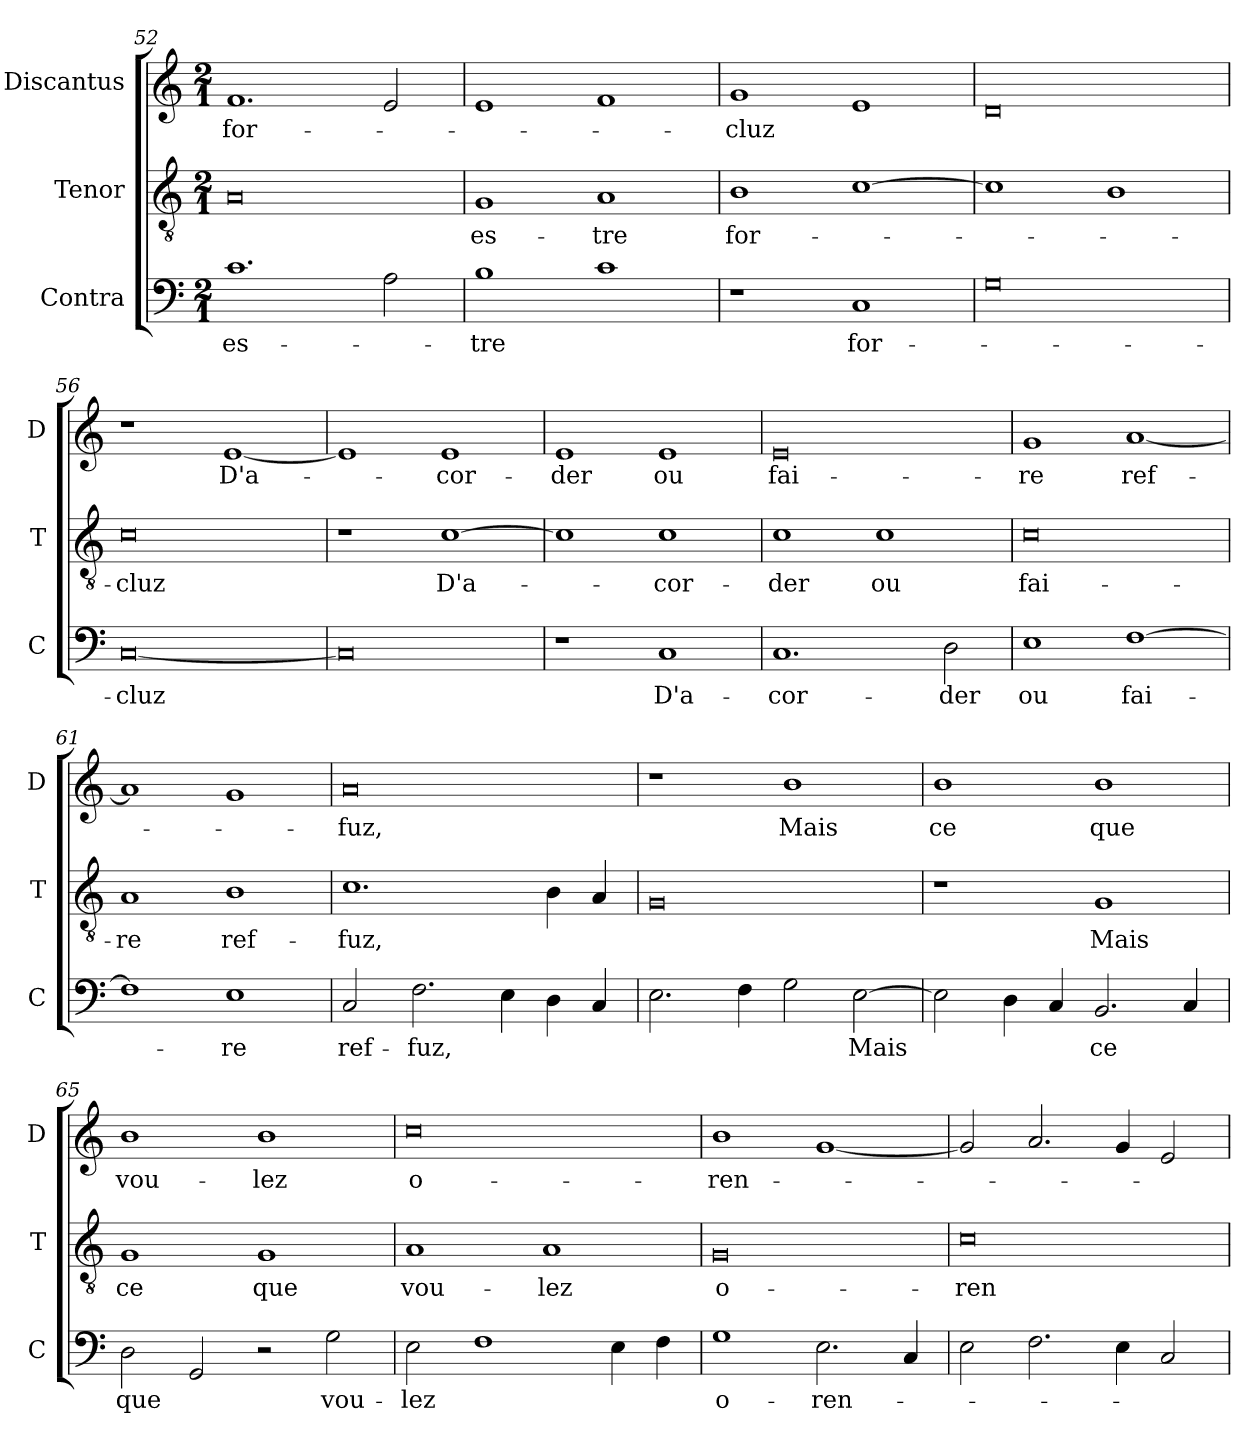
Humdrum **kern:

**kern	**text	**kern	**text	**kern	**text
*part3	*part3	*part2	*part2	*part1	*part1
*staff3	*staff3	*staff2	*staff2	*staff1	*staff1
*I"Contra	*	*I"Tenor	*	*I"Discantus	*
*I'C	*	*I'T	*	*I'D	*
*clefF4	*	*clefGv2	*	*clefG2	*
*k[]	*	*k[]	*	*k[]	*
*M2/1	*	*M2/1	*	*M2/1	*
=52	=52	=52	=52	=52	=52
1.c	es-	0A	.	1.f	for-
2A	.	.	.	2e	.
=53	=53	=53	=53	=53	=53
1B	-tre	1G	es-	1e	.
1c	.	1A	-tre	1f	.
=54	=54	=54	=54	=54	=54
1r	.	1B	for-	1g	-cluz
1C	for-	[1c	.	1e	.
=55	=55	=55	=55	=55	=55
0G	.	1c]	.	0d	.
.	.	1B	.	.	.
=56	=56	=56	=56	=56	=56
[0C	-cluz	0c	-cluz	1r	.
.	.	.	.	[1e	D'a-
=57	=57	=57	=57	=57	=57
0C]	.	1r	.	1e]	.
.	.	[1c	D'a-	1e	-cor-
=58	=58	=58	=58	=58	=58
1r	.	1c]	.	1e	-der
1C	D'a-	1c	-cor-	1e	ou
=59	=59	=59	=59	=59	=59
1.C	-cor-	1c	-der	0e	fai-
.	.	1c	ou	.	.
2D	-der	.	.	.	.
=60	=60	=60	=60	=60	=60
1E	ou	0c	fai-	1g	-re
[1F	fai-	.	.	[1a	ref-
=61	=61	=61	=61	=61	=61
1F]	.	1A	-re	1a]	.
1E	-re	1B	ref-	1g	.
=62	=62	=62	=62	=62	=62
2C	ref-	1.c	-fuz,	0a	-fuz,
2.F	-fuz,	.	.	.	.
4E	.	.	.	.	.
4D	.	4B	.	.	.
4C	.	4A	.	.	.
=63	=63	=63	=63	=63	=63
2.E	.	0G	.	1r	.
4F	.	.	.	.	.
2G	.	.	.	1b	Mais
[2E	Mais	.	.	.	.
=64	=64	=64	=64	=64	=64
2E]	.	1r	.	1b	ce
4D	.	.	.	.	.
4C	.	.	.	.	.
2.BB	ce	1G	Mais	1b	que
4C	.	.	.	.	.
=65	=65	=65	=65	=65	=65
2D	que	1G	ce	1b	vou-
2GG	.	.	.	.	.
2r	.	1G	que	1b	-lez
2G	vou-	.	.	.	.
=66	=66	=66	=66	=66	=66
2E	-lez	1A	vou-	0cc	o-
1F	.	.	.	.	.
.	.	1A	-lez	.	.
4E	.	.	.	.	.
4F	.	.	.	.	.
=67	=67	=67	=67	=67	=67
1G	o-	0G	o-	1b	-ren-
2.E	-ren-	.	.	[1g	.
4C	.	.	.	.	.
=68	=68	=68	=68	=68	=68
2E	.	0c	-ren-	2g]	.
2.F	.	.	.	2.a	.
4E	.	.	.	4g	.
2C	.	.	.	2e	.
=	=	=	=	=	=
*-	*-	*-	*-	*-	*-
